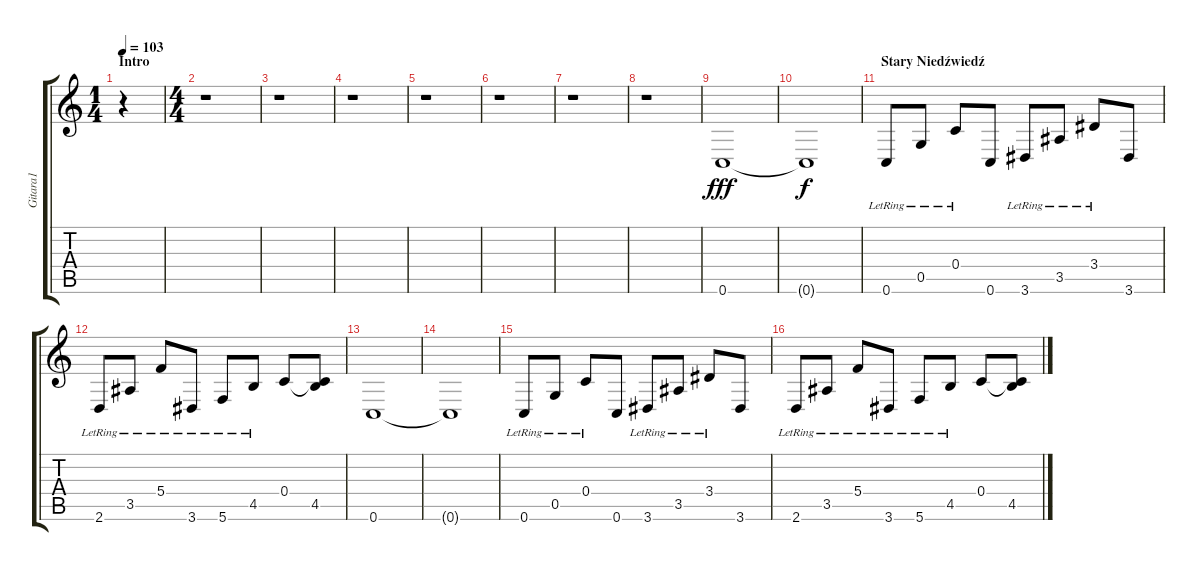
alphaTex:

\track ("Gitara1" "Gitara1") {instrument distortionguitar}
\staff {score tabs}
\tuning (D4 A3 F3 C3 G2 C2) {hide}
\ts (1 4)
\section ("" "Intro")
\tempo 103
\clef g2
\ks c
r.4{dy fff instrument distortionguitar} |
\ts (4 4)
r.1 |
r.1 |
r.1 |
r.1 |
r.1 |
r.1 |
r.1{volume 4 balance 2 instrument acousticguitarnylon} |
0.6.1{volume 16 instrument acousticguitarnylon} |
0.6{t}.1{dy f} |
\section ("" "Stary Niedźwiedź")
0.6{lr}.8{volume 10 balance 2 instrument acousticguitarnylon} 0.5{lr}.8 0.4{lr}.8 0.6.8 3.6{lr}.8 3.5{lr}.8 3.4{lr}.8 3.6.8 |
2.6{lr}.8 3.5{lr}.8 5.4{lr}.8 3.6{lr}.8 5.6{lr}.8 4.5{lr}.8 0.4.8 (0.4{t} 4.5).8 |
0.6.1 |
0.6{t}.1 |
0.6{lr}.8{volume 10 instrument acousticguitarnylon} 0.5{lr}.8 0.4{lr}.8 0.6.8 3.6{lr}.8 3.5{lr}.8 3.4{lr}.8 3.6.8 |
2.6{lr}.8 3.5{lr}.8 5.4{lr}.8 3.6{lr}.8 5.6{lr}.8 4.5{lr}.8 0.4.8 (0.4{t} 4.5).8
